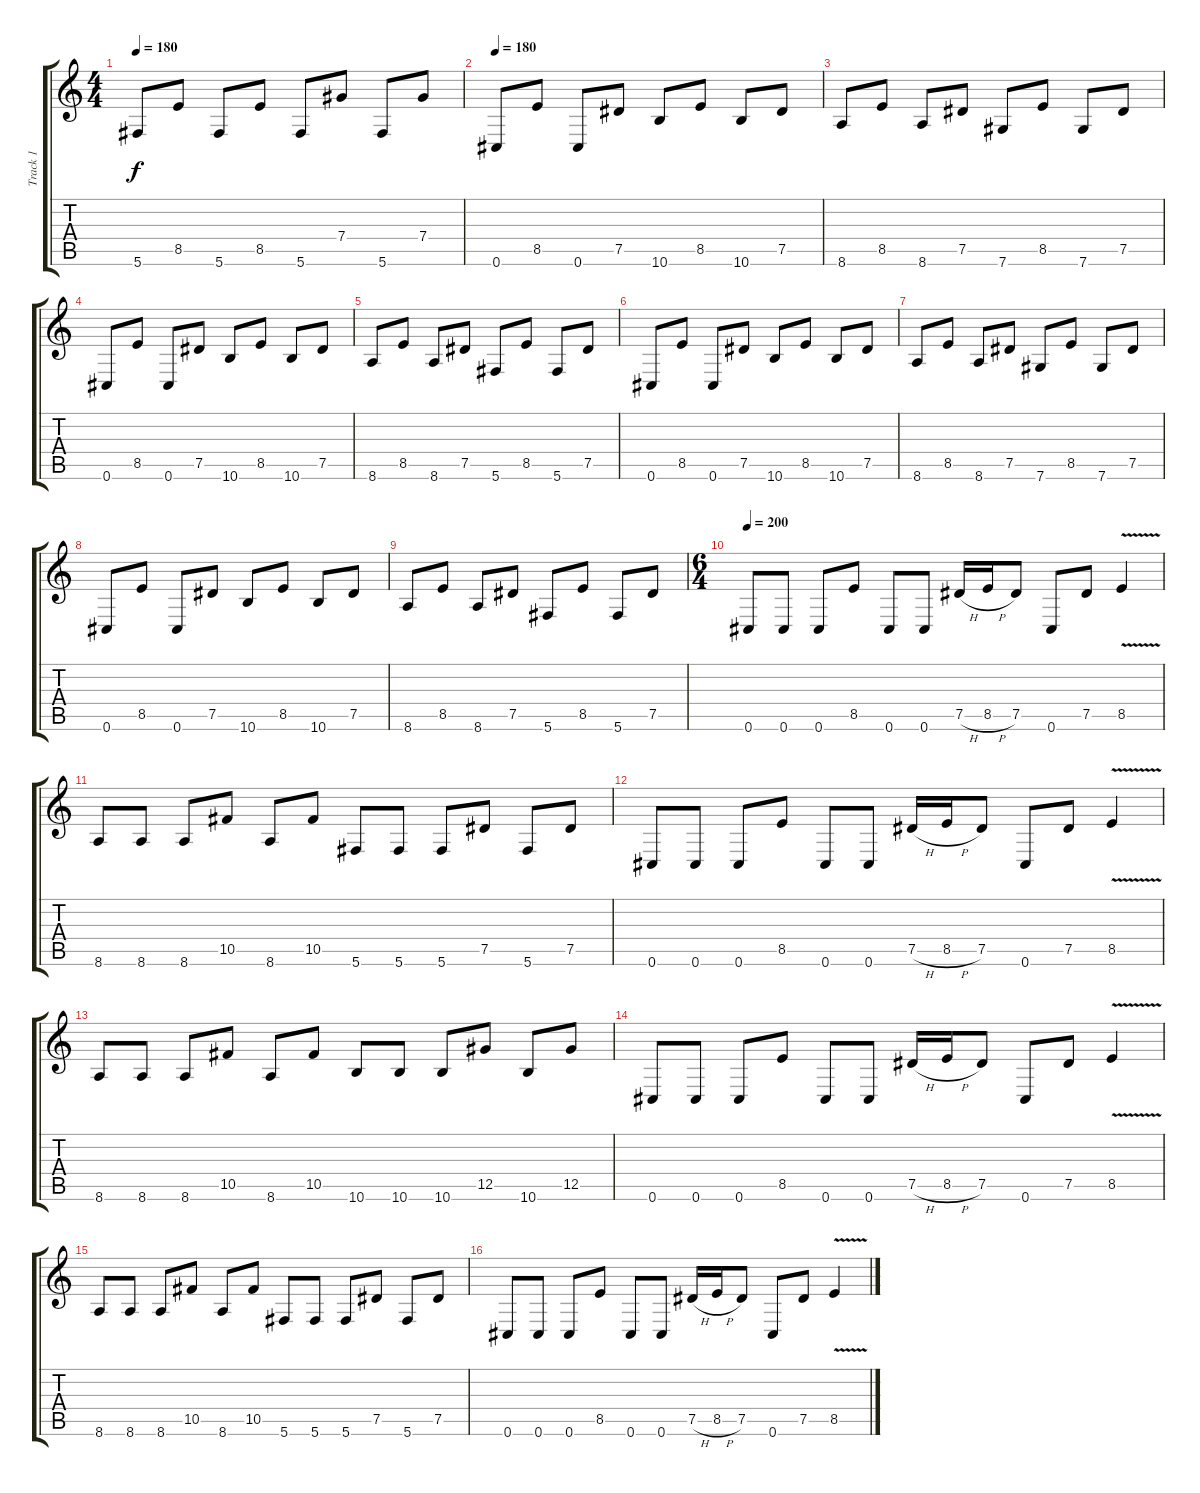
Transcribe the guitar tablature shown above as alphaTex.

\track ("Track 1" "Track 1") {instrument distortionguitar}
\staff {score tabs}
\tuning (Eb4 Bb3 Gb3 Db3 Ab2 Db2) {hide}
\ts (4 4)
\tempo 180
\clef g2
\ks c
5.6.8{dy f} 8.5.8 5.6.8 8.5.8 5.6.8 7.4.8 5.6.8 7.4.8 |
\tempo 180
0.6.8 8.5.8 0.6.8 7.5.8 10.6.8 8.5.8 10.6.8 7.5.8 |
8.6.8 8.5.8 8.6.8 7.5.8 7.6.8 8.5.8 7.6.8 7.5.8 |
0.6.8 8.5.8 0.6.8 7.5.8 10.6.8 8.5.8 10.6.8 7.5.8 |
8.6.8 8.5.8 8.6.8 7.5.8 5.6.8 8.5.8 5.6.8 7.5.8 |
0.6.8 8.5.8 0.6.8 7.5.8 10.6.8 8.5.8 10.6.8 7.5.8 |
8.6.8 8.5.8 8.6.8 7.5.8 7.6.8 8.5.8 7.6.8 7.5.8 |
0.6.8 8.5.8 0.6.8 7.5.8 10.6.8 8.5.8 10.6.8 7.5.8 |
8.6.8 8.5.8 8.6.8 7.5.8 5.6.8 8.5.8 5.6.8 7.5.8 |
\ts (6 4)
\tempo 200
0.6.8 0.6.8 0.6.8 8.5.8 0.6.8 0.6.8 7.5{h}.16 8.5{h}.16 7.5.8 0.6.8 7.5.8 8.5{v}.4 |
8.6.8 8.6.8 8.6.8 10.5.8 8.6.8 10.5.8 5.6.8 5.6.8 5.6.8 7.5.8 5.6.8 7.5.8 |
0.6.8 0.6.8 0.6.8 8.5.8 0.6.8 0.6.8 7.5{h}.16 8.5{h}.16 7.5.8 0.6.8 7.5.8 8.5{v}.4 |
8.6.8 8.6.8 8.6.8 10.5.8 8.6.8 10.5.8 10.6.8 10.6.8 10.6.8 12.5.8 10.6.8 12.5.8 |
0.6.8 0.6.8 0.6.8 8.5.8 0.6.8 0.6.8 7.5{h}.16 8.5{h}.16 7.5.8 0.6.8 7.5.8 8.5{v}.4 |
8.6.8 8.6.8 8.6.8 10.5.8 8.6.8 10.5.8 5.6.8 5.6.8 5.6.8 7.5.8 5.6.8 7.5.8 |
0.6.8 0.6.8 0.6.8 8.5.8 0.6.8 0.6.8 7.5{h}.16 8.5{h}.16 7.5.8 0.6.8 7.5.8 8.5{v}.4
